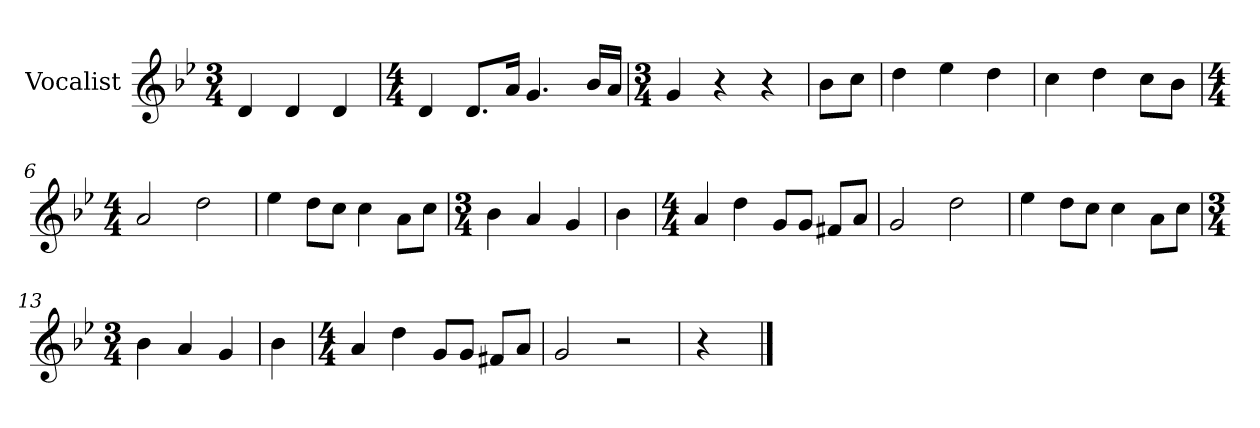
**kern
*part1
*staff1
*I"Vocalist
*k[b-e-]
*g:
*M3/4
=
4d
4d
4d
=1
*M4/4
4d
8.dL
16aJk
4.g
16b-LL
16aJJ
=2
*M3/4
4g
4r
4r
=3
8b-L
8ccJ
=4
4dd
4ee-
4dd
=5
4cc
4dd
8ccL
8b-J
=6
*M4/4
2a
2dd
=7
4ee-
8ddL
8ccJ
4cc
8aL
8ccJ
=8
*M3/4
4b-
4a
4g
=9
4b-
=10
*M4/4
4a
4dd
8gL
8gJ
8f#XL
8aJ
=11
2g
2dd
=12
4ee-
8ddL
8ccJ
4cc
8aL
8ccJ
=13
*M3/4
4b-
4a
4g
=14
4b-
=15
*M4/4
4a
4dd
8gL
8gJ
8f#XL
8aJ
=16
2g
2r
=17
4r
==
*-
